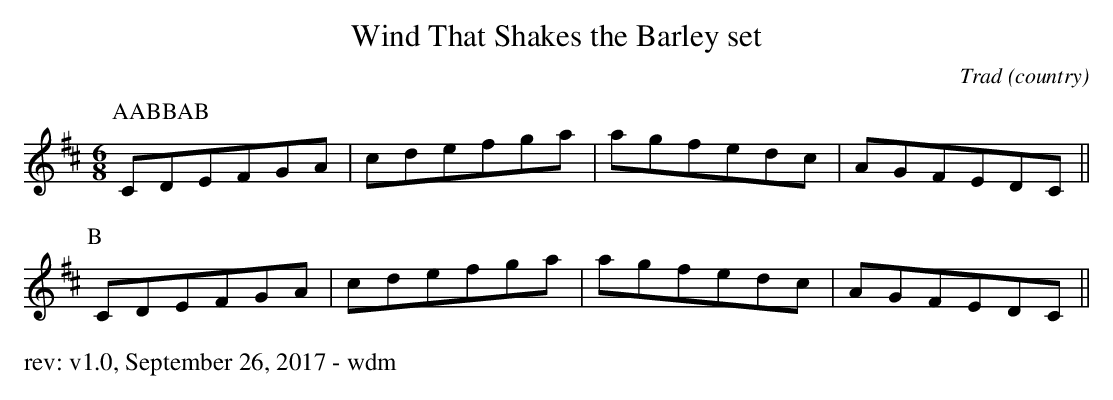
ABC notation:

X:1
T: Wind That Shakes the Barley set
O: Trad (country)
M: 6/8
K: Dmaj
P: AABBAB
P:A
CDEFGA|cdefga|agfedc|AGFEDC||
P:B
CDEFGA|cdefga|agfedc|AGFEDC||
